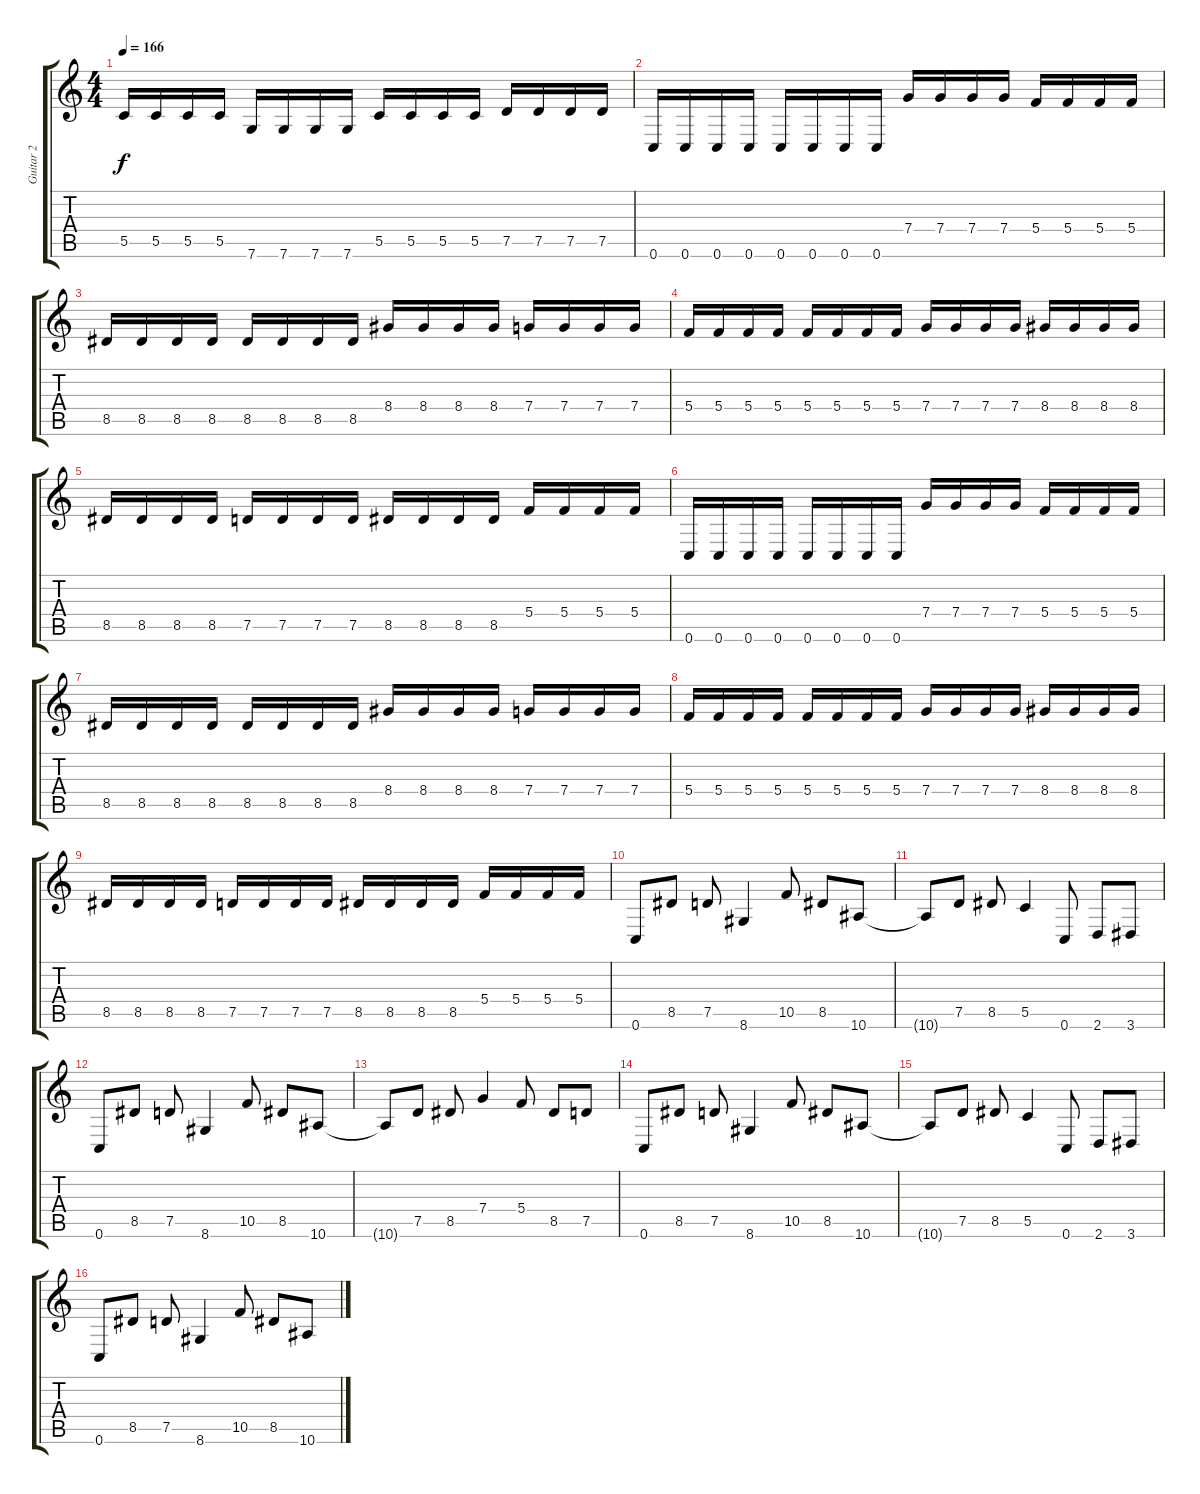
\track ("Guitar 2" "Guitar 2") {instrument distortionguitar}
\staff {score tabs}
\tuning (D4 A3 F3 C3 G2 C2) {hide}
\ts (4 4)
\tempo 166
\clef g2
\ks c
5.5.16{dy f} 5.5.16 5.5.16 5.5.16 7.6.16 7.6.16 7.6.16 7.6.16 5.5.16 5.5.16 5.5.16 5.5.16 7.5.16 7.5.16 7.5.16 7.5.16 |
0.6.16 0.6.16 0.6.16 0.6.16 0.6.16 0.6.16 0.6.16 0.6.16 7.4.16 7.4.16 7.4.16 7.4.16 5.4.16 5.4.16 5.4.16 5.4.16 |
8.5.16 8.5.16 8.5.16 8.5.16 8.5.16 8.5.16 8.5.16 8.5.16 8.4.16 8.4.16 8.4.16 8.4.16 7.4.16 7.4.16 7.4.16 7.4.16 |
5.4.16 5.4.16 5.4.16 5.4.16 5.4.16 5.4.16 5.4.16 5.4.16 7.4.16 7.4.16 7.4.16 7.4.16 8.4.16 8.4.16 8.4.16 8.4.16 |
8.5.16 8.5.16 8.5.16 8.5.16 7.5.16 7.5.16 7.5.16 7.5.16 8.5.16 8.5.16 8.5.16 8.5.16 5.4.16 5.4.16 5.4.16 5.4.16 |
0.6.16 0.6.16 0.6.16 0.6.16 0.6.16 0.6.16 0.6.16 0.6.16 7.4.16 7.4.16 7.4.16 7.4.16 5.4.16 5.4.16 5.4.16 5.4.16 |
8.5.16 8.5.16 8.5.16 8.5.16 8.5.16 8.5.16 8.5.16 8.5.16 8.4.16 8.4.16 8.4.16 8.4.16 7.4.16 7.4.16 7.4.16 7.4.16 |
5.4.16 5.4.16 5.4.16 5.4.16 5.4.16 5.4.16 5.4.16 5.4.16 7.4.16 7.4.16 7.4.16 7.4.16 8.4.16 8.4.16 8.4.16 8.4.16 |
8.5.16 8.5.16 8.5.16 8.5.16 7.5.16 7.5.16 7.5.16 7.5.16 8.5.16 8.5.16 8.5.16 8.5.16 5.4.16 5.4.16 5.4.16 5.4.16 |
0.6.8 8.5.8 7.5.8 8.6.4 10.5.8 8.5.8 10.6.8 |
10.6{t}.8 7.5.8 8.5.8 5.5.4 0.6.8 2.6.8 3.6.8 |
0.6.8 8.5.8 7.5.8 8.6.4 10.5.8 8.5.8 10.6.8 |
10.6{t}.8 7.5.8 8.5.8 7.4.4 5.4.8 8.5.8 7.5.8 |
0.6.8 8.5.8 7.5.8 8.6.4 10.5.8 8.5.8 10.6.8 |
10.6{t}.8 7.5.8 8.5.8 5.5.4 0.6.8 2.6.8 3.6.8 |
0.6.8 8.5.8 7.5.8 8.6.4 10.5.8 8.5.8 10.6.8
